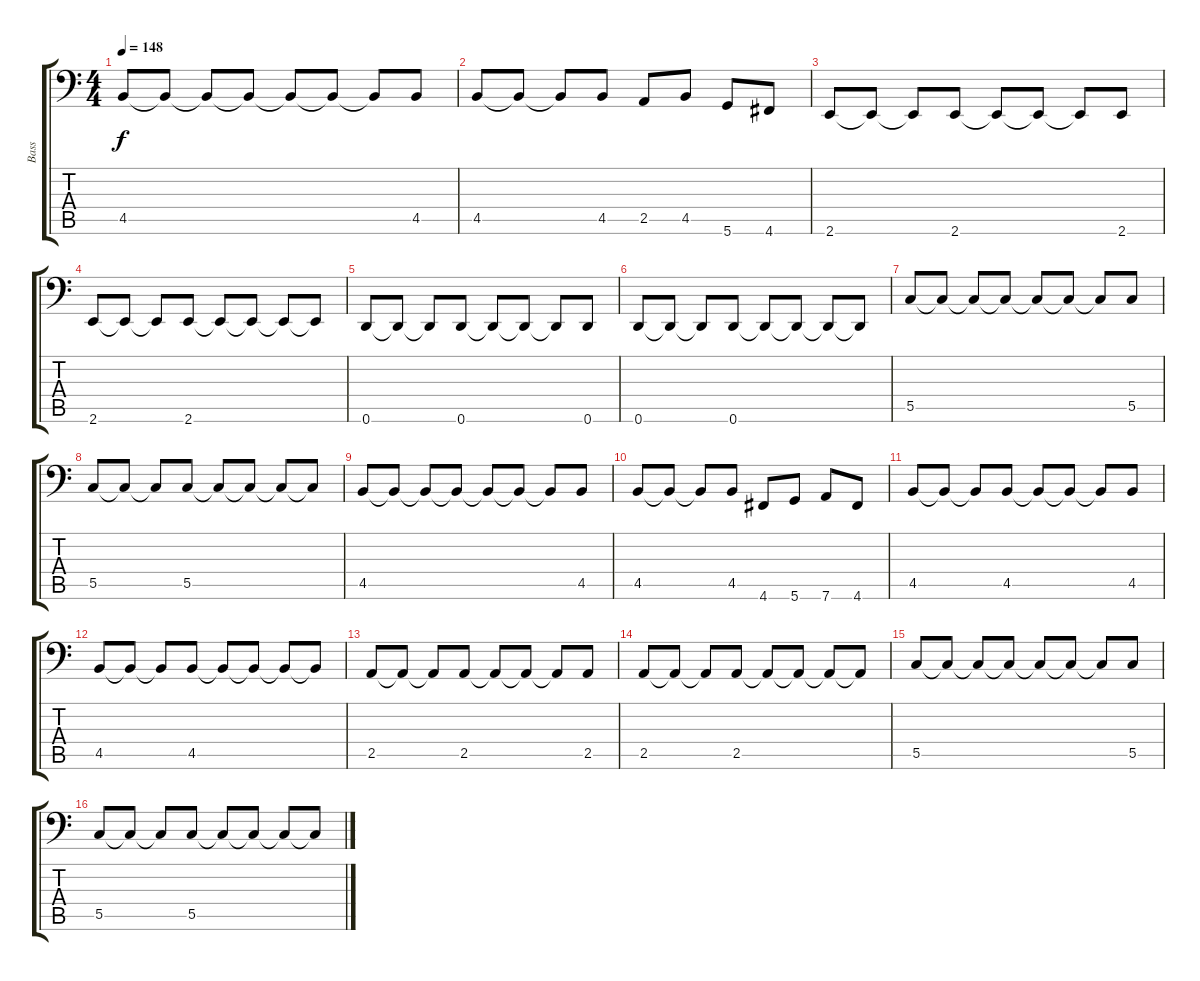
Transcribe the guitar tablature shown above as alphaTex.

\track ("Bass" "Bass") {instrument electricbasspick}
\staff {score tabs}
\tuning (D3 A2 F2 C2 G1 D1) {hide}
\ts (4 4)
\tempo 148
\clef f4
\ks c
4.5.8{dy f} 4.5{t}.8 4.5{t}.8 4.5{t}.8 4.5{t}.8 4.5{t}.8 4.5{t}.8 4.5.8 |
4.5.8 4.5{t}.8 4.5{t}.8 4.5.8 2.5.8 4.5.8 5.6.8 4.6.8 |
2.6.8 2.6{t}.8 2.6{t}.8 2.6.8 2.6{t}.8 2.6{t}.8 2.6{t}.8 2.6.8 |
2.6.8 2.6{t}.8 2.6{t}.8 2.6.8 2.6{t}.8 2.6{t}.8 2.6{t}.8 2.6{t}.8 |
0.6.8 0.6{t}.8 0.6{t}.8 0.6.8 0.6{t}.8 0.6{t}.8 0.6{t}.8 0.6.8 |
0.6.8 0.6{t}.8 0.6{t}.8 0.6.8 0.6{t}.8 0.6{t}.8 0.6{t}.8 0.6{t}.8 |
5.5.8 5.5{t}.8 5.5{t}.8 5.5{t}.8 5.5{t}.8 5.5{t}.8 5.5{t}.8 5.5.8 |
5.5.8 5.5{t}.8 5.5{t}.8 5.5.8 5.5{t}.8 5.5{t}.8 5.5{t}.8 5.5{t}.8 |
4.5.8 4.5{t}.8 4.5{t}.8 4.5{t}.8 4.5{t}.8 4.5{t}.8 4.5{t}.8 4.5.8 |
4.5.8 4.5{t}.8 4.5{t}.8 4.5.8 4.6.8 5.6.8 7.6.8 4.6.8 |
4.5.8 4.5{t}.8 4.5{t}.8 4.5.8 4.5{t}.8 4.5{t}.8 4.5{t}.8 4.5.8 |
4.5.8 4.5{t}.8 4.5{t}.8 4.5.8 4.5{t}.8 4.5{t}.8 4.5{t}.8 4.5{t}.8 |
2.5.8 2.5{t}.8 2.5{t}.8 2.5.8 2.5{t}.8 2.5{t}.8 2.5{t}.8 2.5.8 |
2.5.8 2.5{t}.8 2.5{t}.8 2.5.8 2.5{t}.8 2.5{t}.8 2.5{t}.8 2.5{t}.8 |
5.5.8 5.5{t}.8 5.5{t}.8 5.5{t}.8 5.5{t}.8 5.5{t}.8 5.5{t}.8 5.5.8 |
5.5.8 5.5{t}.8 5.5{t}.8 5.5.8 5.5{t}.8 5.5{t}.8 5.5{t}.8 5.5{t}.8
